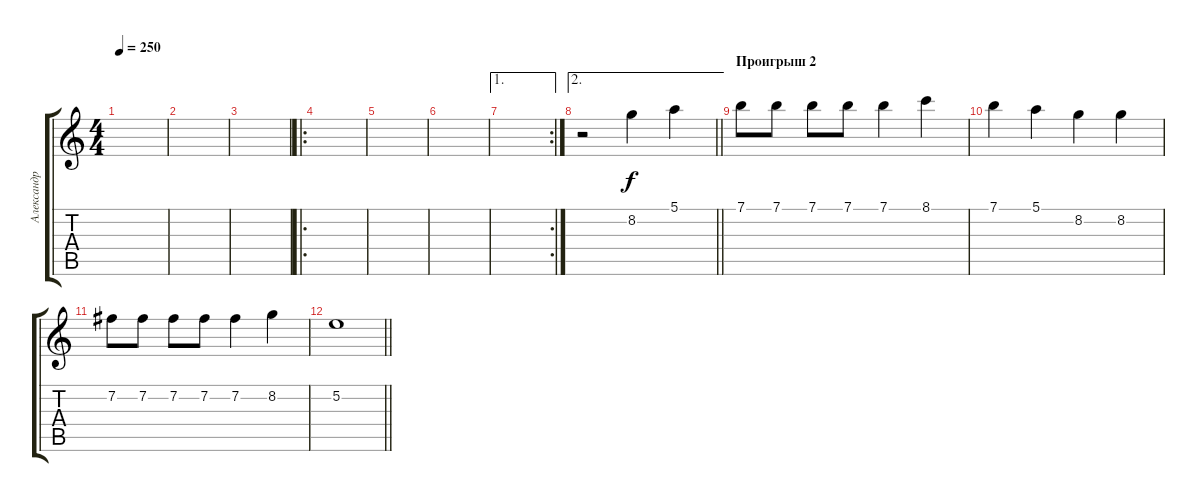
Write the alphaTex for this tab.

\track ("Александр Чеснаков" "Александр ") {instrument overdrivenguitar}
\staff {score tabs}
\tuning (E4 B3 G3 D3 A2 E2) {hide}
\ts (4 4)
\tempo 250
\clef g2
\ks c
|
|
|
\ro
|
|
|
\ae 1
\rc 2
|
\ae 2
\barLineRight lightlight
r.2 8.2.4 5.1.4 |
\section ("" "Проигрыш 2")
7.1.8 7.1.8 7.1.8 7.1.8 7.1.4 8.1.4 |
7.1.4 5.1.4 8.2.4 8.2.4 |
7.2.8 7.2.8 7.2.8 7.2.8 7.2.4 8.2.4 |
\barLineRight lightlight
5.2.1
